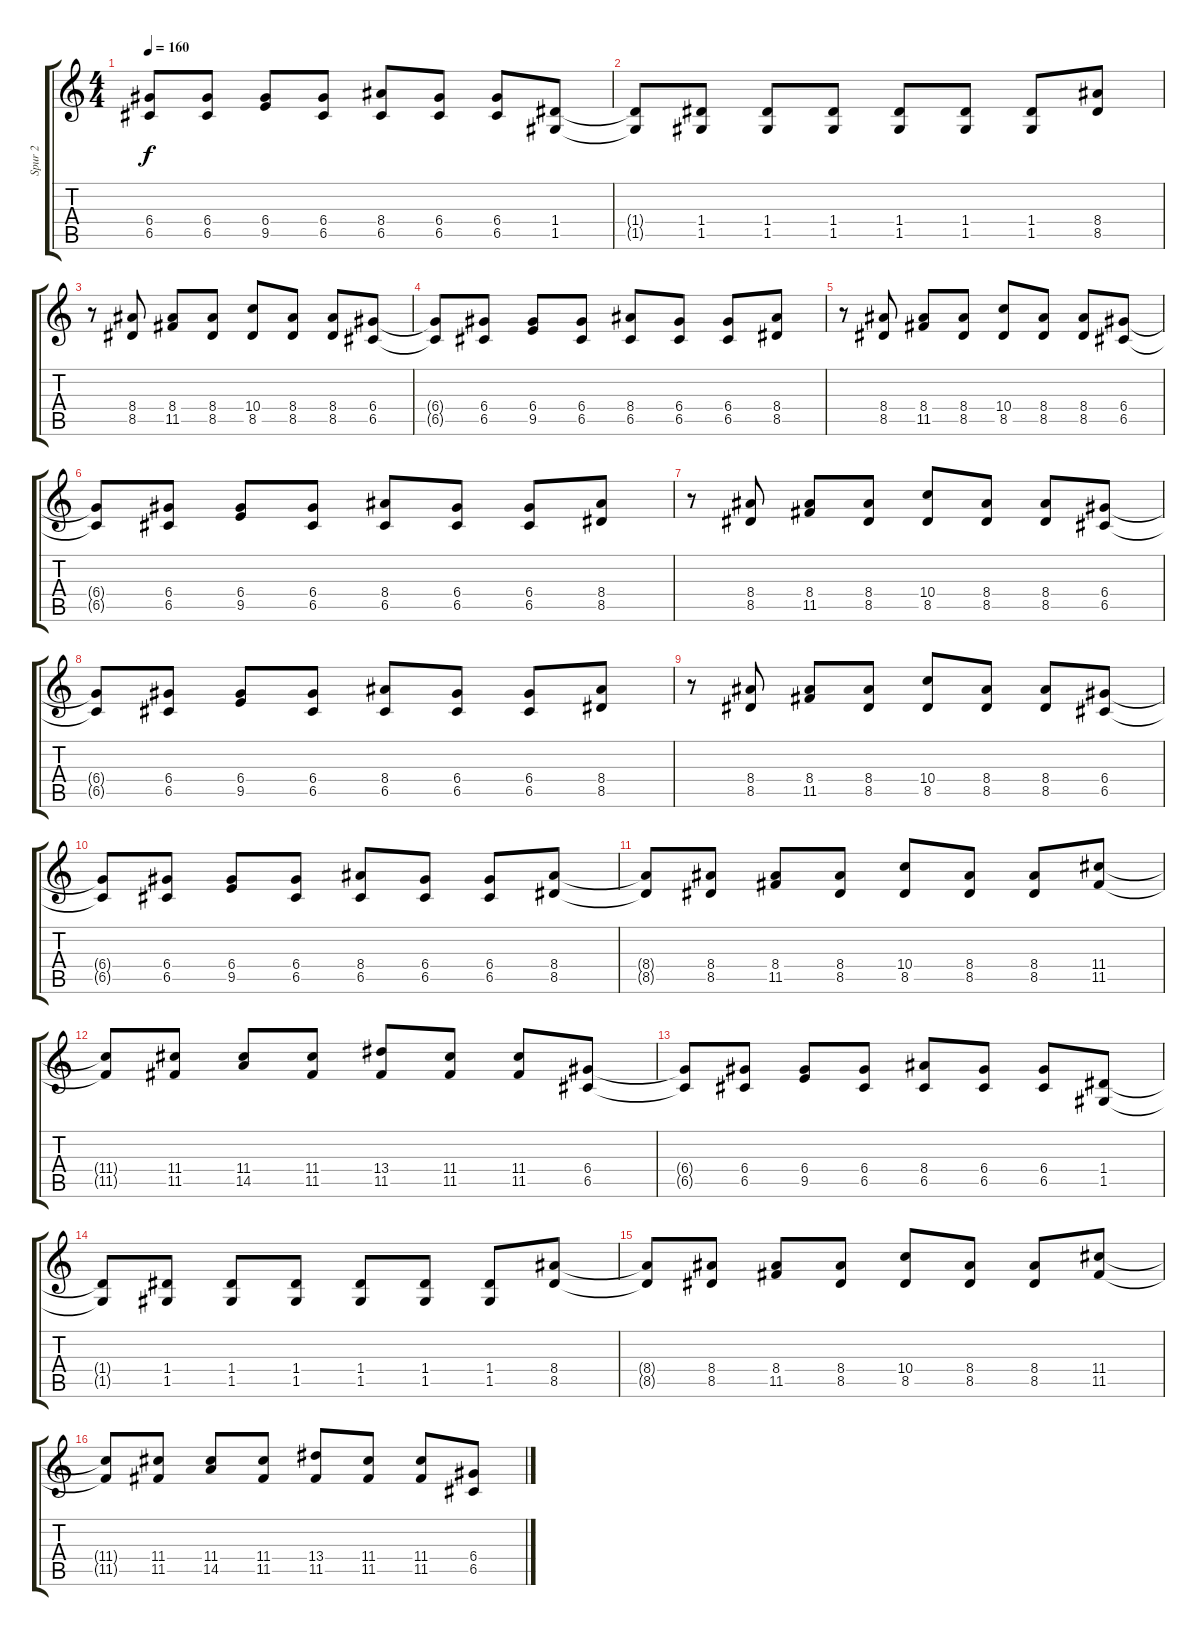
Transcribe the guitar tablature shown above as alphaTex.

\track ("Spur 2" "Spur 2") {instrument distortionguitar}
\staff {score tabs}
\tuning (D4 B3 G3 D3 G2 D2) {hide}
\ts (4 4)
\tempo 160
\clef g2
\ks c
(6.4{t} 6.5{t}).8{dy f} (6.4 6.5).8 (6.4 9.5).8 (6.4 6.5).8 (8.4 6.5).8 (6.4 6.5).8 (6.4 6.5).8 (1.4 1.5).8 |
(1.4{t} 1.5{t}).8 (1.4 1.5).8 (1.4 1.5).8 (1.4 1.5).8 (1.4 1.5).8 (1.4 1.5).8 (1.4 1.5).8 (8.4 8.5).8 |
r.8 (8.4 8.5).8 (8.4 11.5).8 (8.4 8.5).8 (10.4 8.5).8 (8.4 8.5).8 (8.4 8.5).8 (6.4 6.5).8 |
(6.4{t} 6.5{t}).8 (6.4 6.5).8 (6.4 9.5).8 (6.4 6.5).8 (8.4 6.5).8 (6.4 6.5).8 (6.4 6.5).8 (8.4 8.5).8 |
r.8 (8.4 8.5).8 (8.4 11.5).8 (8.4 8.5).8 (10.4 8.5).8 (8.4 8.5).8 (8.4 8.5).8 (6.4 6.5).8 |
(6.4{t} 6.5{t}).8 (6.4 6.5).8 (6.4 9.5).8 (6.4 6.5).8 (8.4 6.5).8 (6.4 6.5).8 (6.4 6.5).8 (8.4 8.5).8 |
r.8 (8.4 8.5).8 (8.4 11.5).8 (8.4 8.5).8 (10.4 8.5).8 (8.4 8.5).8 (8.4 8.5).8 (6.4 6.5).8 |
(6.4{t} 6.5{t}).8 (6.4 6.5).8 (6.4 9.5).8 (6.4 6.5).8 (8.4 6.5).8 (6.4 6.5).8 (6.4 6.5).8 (8.4 8.5).8 |
r.8 (8.4 8.5).8 (8.4 11.5).8 (8.4 8.5).8 (10.4 8.5).8 (8.4 8.5).8 (8.4 8.5).8 (6.4 6.5).8 |
(6.4{t} 6.5{t}).8 (6.4 6.5).8 (6.4 9.5).8 (6.4 6.5).8 (8.4 6.5).8 (6.4 6.5).8 (6.4 6.5).8 (8.4 8.5).8 |
(8.4{t} 8.5{t}).8 (8.4 8.5).8 (8.4 11.5).8 (8.4 8.5).8 (10.4 8.5).8 (8.4 8.5).8 (8.4 8.5).8 (11.4 11.5).8 |
(11.4{t} 11.5{t}).8 (11.4 11.5).8 (11.4 14.5).8 (11.4 11.5).8 (13.4 11.5).8 (11.4 11.5).8 (11.4 11.5).8 (6.4 6.5).8 |
(6.4{t} 6.5{t}).8 (6.4 6.5).8 (6.4 9.5).8 (6.4 6.5).8 (8.4 6.5).8 (6.4 6.5).8 (6.4 6.5).8 (1.4 1.5).8 |
(1.4{t} 1.5{t}).8 (1.4 1.5).8 (1.4 1.5).8 (1.4 1.5).8 (1.4 1.5).8 (1.4 1.5).8 (1.4 1.5).8 (8.4 8.5).8 |
(8.4{t} 8.5{t}).8 (8.4 8.5).8 (8.4 11.5).8 (8.4 8.5).8 (10.4 8.5).8 (8.4 8.5).8 (8.4 8.5).8 (11.4 11.5).8 |
(11.4{t} 11.5{t}).8 (11.4 11.5).8 (11.4 14.5).8 (11.4 11.5).8 (13.4 11.5).8 (11.4 11.5).8 (11.4 11.5).8 (6.4 6.5).8
